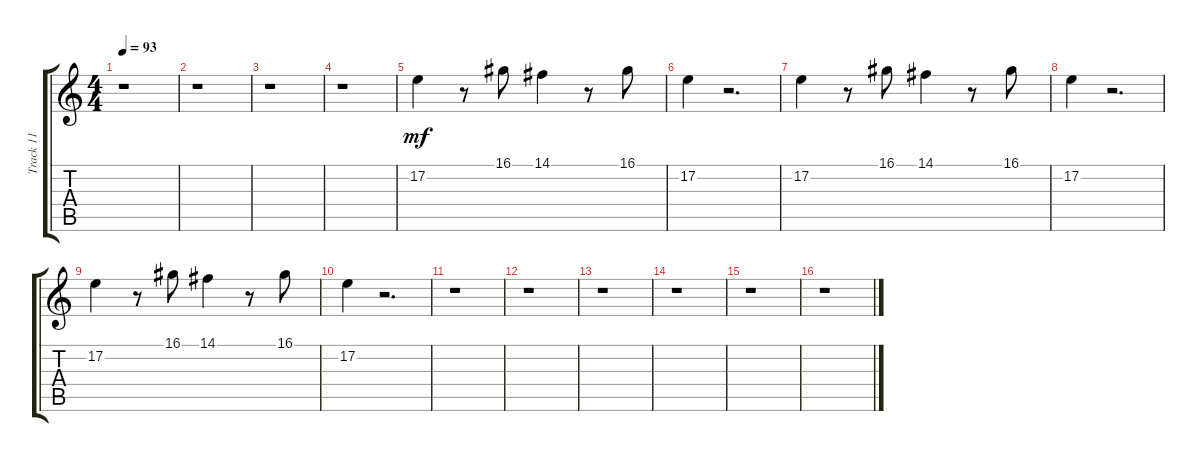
\track ("Track 11" "Track 11") {instrument synthbrass2}
\staff {score tabs}
\tuning (E4 B3 G3 D3 A2 E2) {hide}
\ts (4 4)
\tempo 93
\clef g2
\ks c
r.1{dy mf} |
r.1 |
r.1 |
r.1 |
17.2.4 r.8 16.1.8 14.1.4 r.8 16.1.8 |
17.2.4 r.2{d} |
17.2.4 r.8 16.1.8 14.1.4 r.8 16.1.8 |
17.2.4 r.2{d} |
17.2.4 r.8 16.1.8 14.1.4 r.8 16.1.8 |
17.2.4 r.2{d} |
r.1 |
r.1 |
r.1 |
r.1 |
r.1 |
r.1
